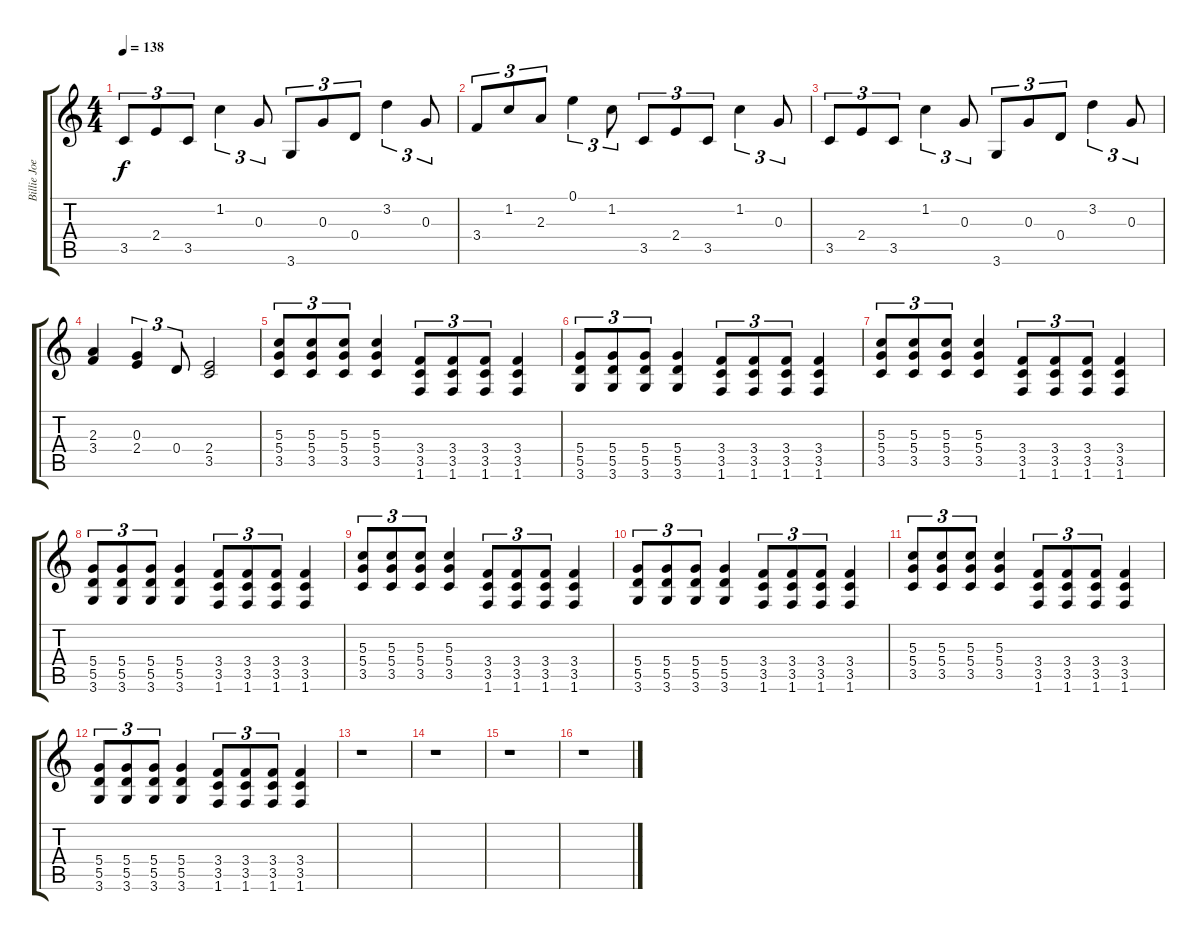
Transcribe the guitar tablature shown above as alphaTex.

\track ("Billie Joe" "Billie Joe") {instrument distortionguitar}
\staff {score tabs}
\tuning (E4 B3 G3 D3 A2 E2) {hide}
\ts (4 4)
\tempo 138
\clef g2
\ks c
3.5.8{tu (3 2) dy f instrument acousticguitarsteel} 2.4.8{tu (3 2)} 3.5.8{tu (3 2)} 1.2.4{tu (3 2)} 0.3.8{tu (3 2)} 3.6.8{tu (3 2)} 0.3.8{tu (3 2)} 0.4.8{tu (3 2)} 3.2.4{tu (3 2)} 0.3.8{tu (3 2)} |
3.4.8{tu (3 2)} 1.2.8{tu (3 2)} 2.3.8{tu (3 2)} 0.1.4{tu (3 2)} 1.2.8{tu (3 2)} 3.5.8{tu (3 2)} 2.4.8{tu (3 2)} 3.5.8{tu (3 2)} 1.2.4{tu (3 2)} 0.3.8{tu (3 2)} |
3.5.8{tu (3 2)} 2.4.8{tu (3 2)} 3.5.8{tu (3 2)} 1.2.4{tu (3 2)} 0.3.8{tu (3 2)} 3.6.8{tu (3 2)} 0.3.8{tu (3 2)} 0.4.8{tu (3 2)} 3.2.4{tu (3 2)} 0.3.8{tu (3 2)} |
(2.3 3.4).4 (0.3 2.4).4{tu (3 2)} 0.4.8{tu (3 2)} (2.4 3.5).2 |
(5.3 5.4 3.5).8{tu (3 2) instrument distortionguitar} (5.3 5.4 3.5).8{tu (3 2)} (5.3 5.4 3.5).8{tu (3 2)} (5.3 5.4 3.5).4 (3.4 3.5 1.6).8{tu (3 2)} (3.4 3.5 1.6).8{tu (3 2)} (3.4 3.5 1.6).8{tu (3 2)} (3.4 3.5 1.6).4 |
(5.4 5.5 3.6).8{tu (3 2)} (5.4 5.5 3.6).8{tu (3 2)} (5.4 5.5 3.6).8{tu (3 2)} (5.4 5.5 3.6).4 (3.4 3.5 1.6).8{tu (3 2)} (3.4 3.5 1.6).8{tu (3 2)} (3.4 3.5 1.6).8{tu (3 2)} (3.4 3.5 1.6).4 |
(5.3 5.4 3.5).8{tu (3 2)} (5.3 5.4 3.5).8{tu (3 2)} (5.3 5.4 3.5).8{tu (3 2)} (5.3 5.4 3.5).4 (3.4 3.5 1.6).8{tu (3 2)} (3.4 3.5 1.6).8{tu (3 2)} (3.4 3.5 1.6).8{tu (3 2)} (3.4 3.5 1.6).4 |
(5.4 5.5 3.6).8{tu (3 2)} (5.4 5.5 3.6).8{tu (3 2)} (5.4 5.5 3.6).8{tu (3 2)} (5.4 5.5 3.6).4 (3.4 3.5 1.6).8{tu (3 2)} (3.4 3.5 1.6).8{tu (3 2)} (3.4 3.5 1.6).8{tu (3 2)} (3.4 3.5 1.6).4 |
(5.3 5.4 3.5).8{tu (3 2)} (5.3 5.4 3.5).8{tu (3 2)} (5.3 5.4 3.5).8{tu (3 2)} (5.3 5.4 3.5).4 (3.4 3.5 1.6).8{tu (3 2)} (3.4 3.5 1.6).8{tu (3 2)} (3.4 3.5 1.6).8{tu (3 2)} (3.4 3.5 1.6).4 |
(5.4 5.5 3.6).8{tu (3 2)} (5.4 5.5 3.6).8{tu (3 2)} (5.4 5.5 3.6).8{tu (3 2)} (5.4 5.5 3.6).4 (3.4 3.5 1.6).8{tu (3 2)} (3.4 3.5 1.6).8{tu (3 2)} (3.4 3.5 1.6).8{tu (3 2)} (3.4 3.5 1.6).4 |
(5.3 5.4 3.5).8{tu (3 2)} (5.3 5.4 3.5).8{tu (3 2)} (5.3 5.4 3.5).8{tu (3 2)} (5.3 5.4 3.5).4 (3.4 3.5 1.6).8{tu (3 2)} (3.4 3.5 1.6).8{tu (3 2)} (3.4 3.5 1.6).8{tu (3 2)} (3.4 3.5 1.6).4 |
(5.4 5.5 3.6).8{tu (3 2)} (5.4 5.5 3.6).8{tu (3 2)} (5.4 5.5 3.6).8{tu (3 2)} (5.4 5.5 3.6).4 (3.4 3.5 1.6).8{tu (3 2)} (3.4 3.5 1.6).8{tu (3 2)} (3.4 3.5 1.6).8{tu (3 2)} (3.4 3.5 1.6).4 |
r.1 |
r.1 |
r.1 |
r.1
